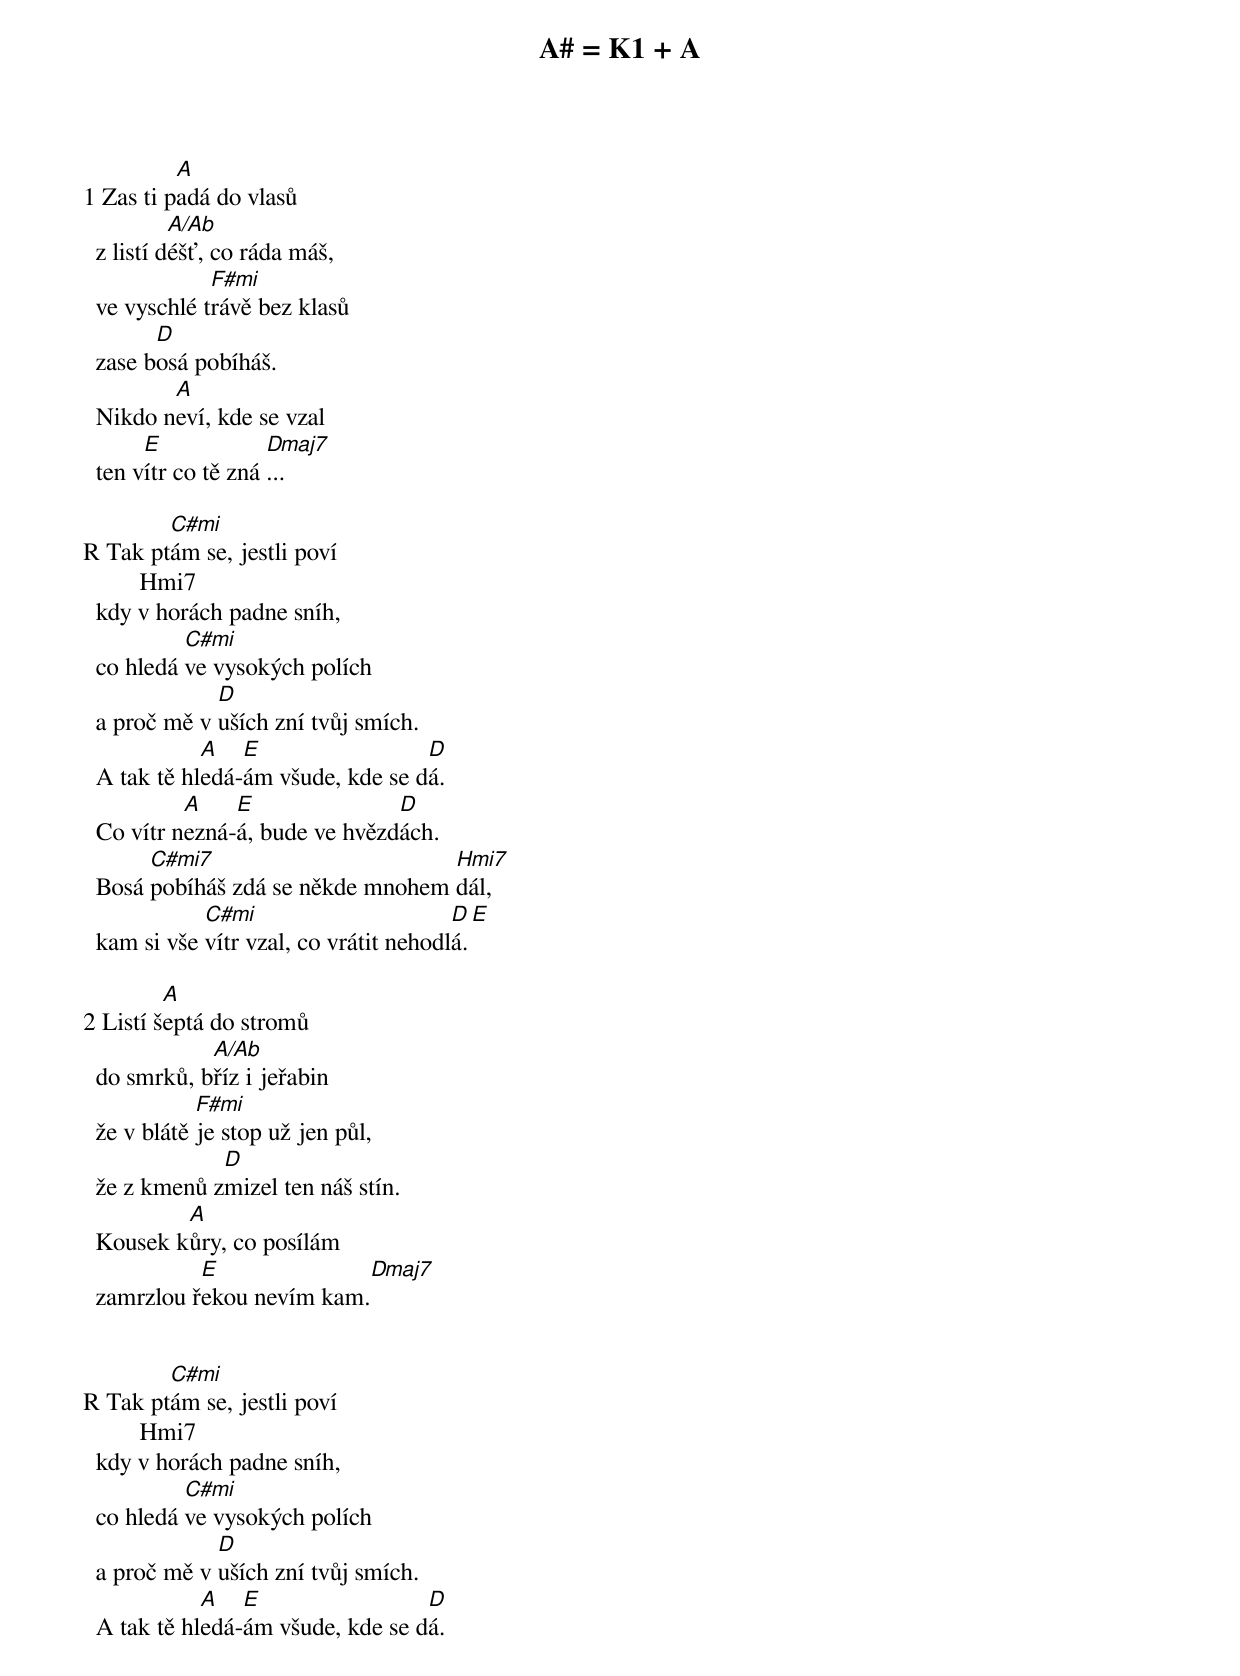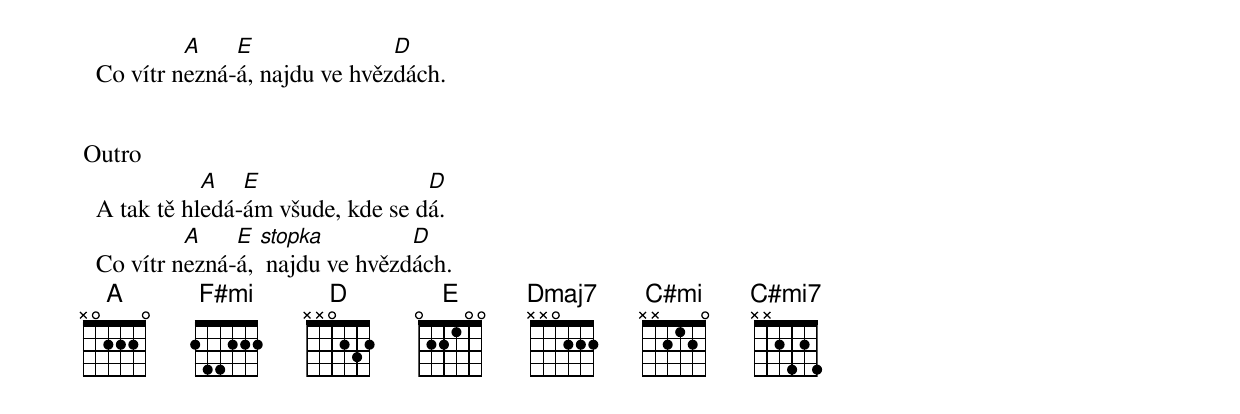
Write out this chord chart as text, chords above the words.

A# = K1 + A

          A
1 Zas ti padá do vlasů
           A/Ab
  z listí déšť, co ráda máš,
              F#mi
  ve vyschlé trávě bez klasů
        D
  zase bosá pobíháš.
         A
  Nikdo neví, kde se vzal
       E             Dmaj7
  ten vítr co tě zná ...

        C#mi
R Tak ptám se, jestli poví
         Hmi7
  kdy v horách padne sníh,
           C#mi
  co hledá ve vysokých polích
              D
  a proč mě v uších zní tvůj smích.
             A   E                 D
  A tak tě hledá-ám všude, kde se dá.
           A    E               D
  Co vítr nezná-á, bude ve hvězdách.
       C#mi7                       Hmi7
  Bosá pobíháš zdá se někde mnohem dál,
             C#mi                       D   E
  kam si vše vítr vzal, co vrátit nehodlá.

         A
2 Listí šeptá do stromů
             A/Ab
  do smrků, bříz i jeřabin
             F#mi
  že v blátě je stop už jen půl,
              D
  že z kmenů zmizel ten náš stín.
          A
  Kousek kůry, co posílám
            E              Dmaj7
  zamrzlou řekou nevím kam.


        C#mi
R Tak ptám se, jestli poví
         Hmi7
  kdy v horách padne sníh,
           C#mi
  co hledá ve vysokých polích
              D
  a proč mě v uších zní tvůj smích.
             A   E                 D
  A tak tě hledá-ám všude, kde se dá.
           A    E               D
  Co vítr nezná-á, najdu ve hvězdách.


Outro
             A   E                 D
  A tak tě hledá-ám všude, kde se dá.
           A    E                         D
  Co vítr nezná-á, [stopka] najdu ve hvězdách.
